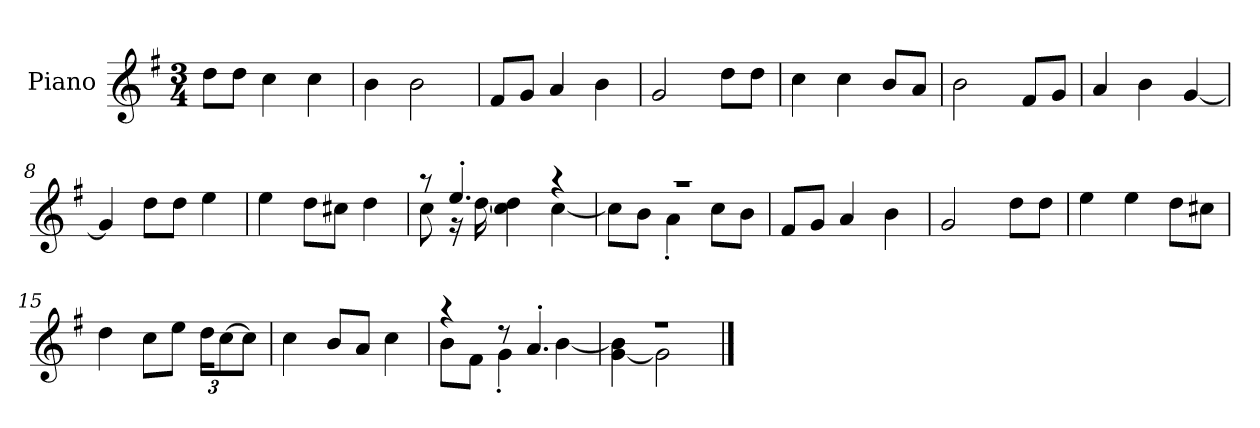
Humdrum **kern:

**kern
*part1
*staff1
*I"Piano
*I'P-no
*clefG2
*k[f#]
*M3/4
*MM177
=1
8dd\L
8dd\J
4cc\
4cc\
=2
4b\
2b\
=3
8f#/L
8g/J
4a/
4b\
=4
2g/
8dd\L
8dd\J
=5
4cc\
4cc\
8b/L
8a/J
=6
2b\
8f#/L
8g/J
=7
4a/
4b\
[4g/
=8
4g/]
8dd\L
8dd\J
4ee\
=9
4ee\
8dd\L
8cc#X\J
4dd\
!!LO:LB:g=z
=10
*^
8r	8cc\
4.ee'/	16r
.	[16dd\
.	4cc\ 4dd\]
4r	[4cc\
=11	=11
2.r	8cc\L]
.	8b\J
.	4a'\
.	8cc\L
.	8b\J
*v	*v
=12
8f#/L
8g/J
4a/
4b\
=13
2g/
8dd\L
8dd\J
=14
4ee\
4ee\
8dd\L
8cc#X\J
=15
4dd\
8cc\L
8ee\J
*Xbrackettup
24dd\KL
[12cc\
8cc\J]
=16
4cc\
8b/L
8a/J
4cc\
=17
*^
4r	8b\L
.	8f#\J
8r	4g'\
4.a'/	.
.	[4b\
!!LO:LB:g=z	!!
=18	=18
2.r	[4g\ 4b\]
.	2g\]
*v	*v
==
*-
